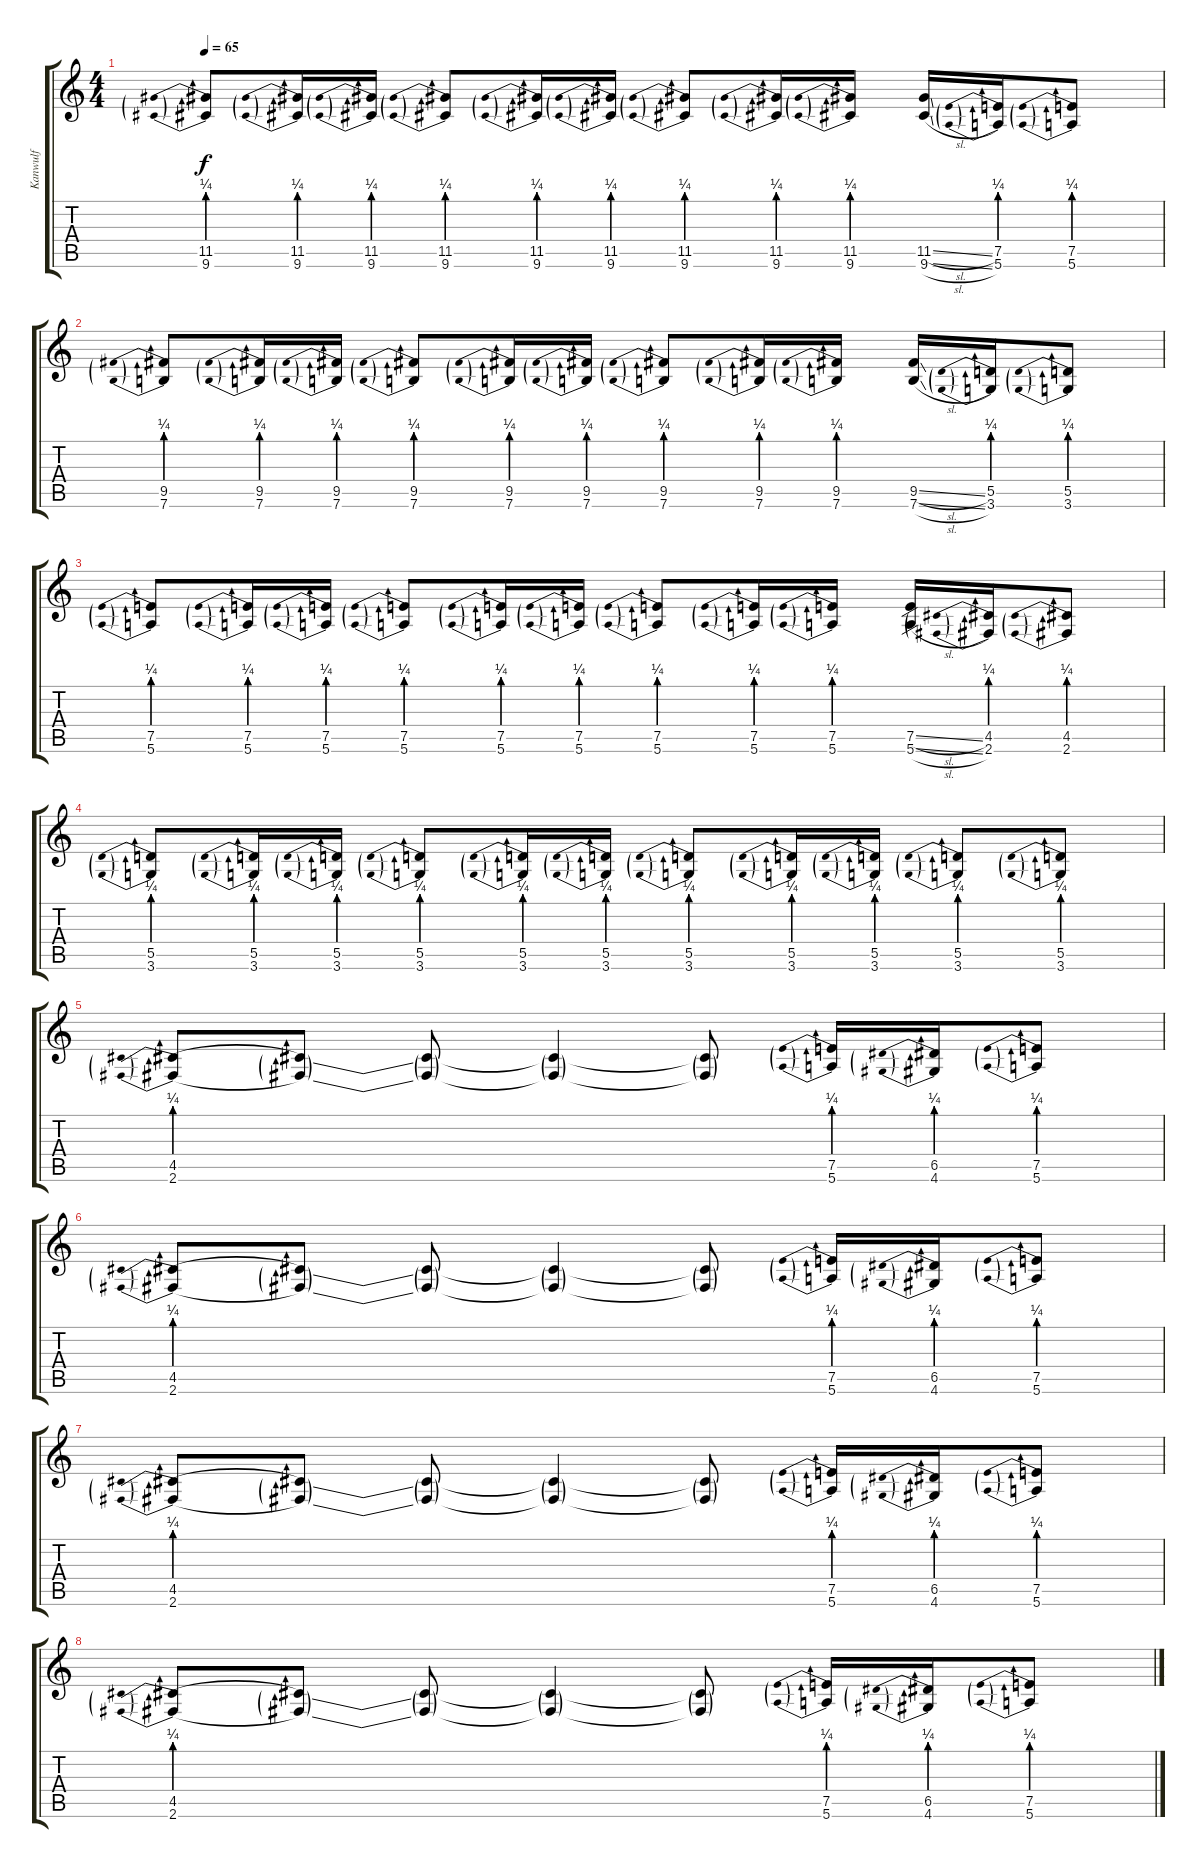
\track ("Kanwulf" "Kanwulf") {instrument distortionguitar}
\staff {score tabs}
\tuning (E4 B3 G3 D3 A2 E2) {hide}
\ts (4 4)
\tempo 65
\clef g2
\ks c
(11.5{be (prebend 0 1 60 1)} 9.6{be (prebend 0 1 60 1)}).8{dy f} (11.5{be (prebend 0 1 60 1)} 9.6{be (prebend 0 1 60 1)}).16 (11.5{be (prebend 0 1 60 1)} 9.6{be (prebend 0 1 60 1)}).16 (11.5{be (prebend 0 1 60 1)} 9.6{be (prebend 0 1 60 1)}).8 (11.5{be (prebend 0 1 60 1)} 9.6{be (prebend 0 1 60 1)}).16 (11.5{be (prebend 0 1 60 1)} 9.6{be (prebend 0 1 60 1)}).16 (11.5{be (prebend 0 1 60 1)} 9.6{be (prebend 0 1 60 1)}).8 (11.5{be (prebend 0 1 60 1)} 9.6{be (prebend 0 1 60 1)}).16 (11.5{be (prebend 0 1 60 1)} 9.6{be (prebend 0 1 60 1)}).16 (11.5{sl} 9.6{sl}).16 (7.5{be (prebend 0 1 60 1)} 5.6{be (prebend 0 1 60 1)}).16 (7.5{be (prebend 0 1 60 1)} 5.6{be (prebend 0 1 60 1)}).8 |
(9.5{be (prebend 0 1 60 1)} 7.6{be (prebend 0 1 60 1)}).8 (9.5{be (prebend 0 1 60 1)} 7.6{be (prebend 0 1 60 1)}).16 (9.5{be (prebend 0 1 60 1)} 7.6{be (prebend 0 1 60 1)}).16 (9.5{be (prebend 0 1 60 1)} 7.6{be (prebend 0 1 60 1)}).8 (9.5{be (prebend 0 1 60 1)} 7.6{be (prebend 0 1 60 1)}).16 (9.5{be (prebend 0 1 60 1)} 7.6{be (prebend 0 1 60 1)}).16 (9.5{be (prebend 0 1 60 1)} 7.6{be (prebend 0 1 60 1)}).8 (9.5{be (prebend 0 1 60 1)} 7.6{be (prebend 0 1 60 1)}).16 (9.5{be (prebend 0 1 60 1)} 7.6{be (prebend 0 1 60 1)}).16 (9.5{sl} 7.6{sl}).16 (5.5{be (prebend 0 1 60 1)} 3.6{be (prebend 0 1 60 1)}).16 (5.5{be (prebend 0 1 60 1)} 3.6{be (prebend 0 1 60 1)}).8 |
(7.5{be (prebend 0 1 60 1)} 5.6{be (prebend 0 1 60 1)}).8 (7.5{be (prebend 0 1 60 1)} 5.6{be (prebend 0 1 60 1)}).16 (7.5{be (prebend 0 1 60 1)} 5.6{be (prebend 0 1 60 1)}).16 (7.5{be (prebend 0 1 60 1)} 5.6{be (prebend 0 1 60 1)}).8 (7.5{be (prebend 0 1 60 1)} 5.6{be (prebend 0 1 60 1)}).16 (7.5{be (prebend 0 1 60 1)} 5.6{be (prebend 0 1 60 1)}).16 (7.5{be (prebend 0 1 60 1)} 5.6{be (prebend 0 1 60 1)}).8 (7.5{be (prebend 0 1 60 1)} 5.6{be (prebend 0 1 60 1)}).16 (7.5{be (prebend 0 1 60 1)} 5.6{be (prebend 0 1 60 1)}).16 (7.5{sl} 5.6{sl}).16 (4.5{be (prebend 0 1 60 1)} 2.6{be (prebend 0 1 60 1)}).16 (4.5{be (prebend 0 1 60 1)} 2.6{be (prebend 0 1 60 1)}).8 |
(5.5{be (prebend 0 1 60 1)} 3.6{be (prebend 0 1 60 1)}).8 (5.5{be (prebend 0 1 60 1)} 3.6{be (prebend 0 1 60 1)}).16 (5.5{be (prebend 0 1 60 1)} 3.6{be (prebend 0 1 60 1)}).16 (5.5{be (prebend 0 1 60 1)} 3.6{be (prebend 0 1 60 1)}).8 (5.5{be (prebend 0 1 60 1)} 3.6{be (prebend 0 1 60 1)}).16 (5.5{be (prebend 0 1 60 1)} 3.6{be (prebend 0 1 60 1)}).16 (5.5{be (prebend 0 1 60 1)} 3.6{be (prebend 0 1 60 1)}).8 (5.5{be (prebend 0 1 60 1)} 3.6{be (prebend 0 1 60 1)}).16 (5.5{be (prebend 0 1 60 1)} 3.6{be (prebend 0 1 60 1)}).16 (5.5{be (prebend 0 1 60 1)} 3.6{be (prebend 0 1 60 1)}).8 (5.5{be (prebend 0 1 60 1)} 3.6{be (prebend 0 1 60 1)}).8 |
(4.5{be (prebend 0 1 60 1)} 2.6{be (prebend 0 1 60 1)}).8 (4.5{t} 2.6{t}).8 (4.5{t} 2.6{t}).8 (4.5{t} 2.6{t}).4 (4.5{t} 2.6{t}).8 (7.5{be (prebend 0 1 60 1)} 5.6{be (prebend 0 1 60 1)}).16 (6.5{be (prebend 0 1 60 1)} 4.6{be (prebend 0 1 60 1)}).16 (7.5{be (prebend 0 1 60 1)} 5.6{be (prebend 0 1 60 1)}).8 |
(4.5{be (prebend 0 1 60 1)} 2.6{be (prebend 0 1 60 1)}).8 (4.5{t} 2.6{t}).8 (4.5{t} 2.6{t}).8 (4.5{t} 2.6{t}).4 (4.5{t} 2.6{t}).8 (7.5{be (prebend 0 1 60 1)} 5.6{be (prebend 0 1 60 1)}).16 (6.5{be (prebend 0 1 60 1)} 4.6{be (prebend 0 1 60 1)}).16 (7.5{be (prebend 0 1 60 1)} 5.6{be (prebend 0 1 60 1)}).8 |
(4.5{be (prebend 0 1 60 1)} 2.6{be (prebend 0 1 60 1)}).8 (4.5{t} 2.6{t}).8 (4.5{t} 2.6{t}).8 (4.5{t} 2.6{t}).4 (4.5{t} 2.6{t}).8 (7.5{be (prebend 0 1 60 1)} 5.6{be (prebend 0 1 60 1)}).16 (6.5{be (prebend 0 1 60 1)} 4.6{be (prebend 0 1 60 1)}).16 (7.5{be (prebend 0 1 60 1)} 5.6{be (prebend 0 1 60 1)}).8 |
(4.5{be (prebend 0 1 60 1)} 2.6{be (prebend 0 1 60 1)}).8 (4.5{t} 2.6{t}).8 (4.5{t} 2.6{t}).8 (4.5{t} 2.6{t}).4 (4.5{t} 2.6{t}).8 (7.5{be (prebend 0 1 60 1)} 5.6{be (prebend 0 1 60 1)}).16 (6.5{be (prebend 0 1 60 1)} 4.6{be (prebend 0 1 60 1)}).16 (7.5{be (prebend 0 1 60 1)} 5.6{be (prebend 0 1 60 1)}).8
